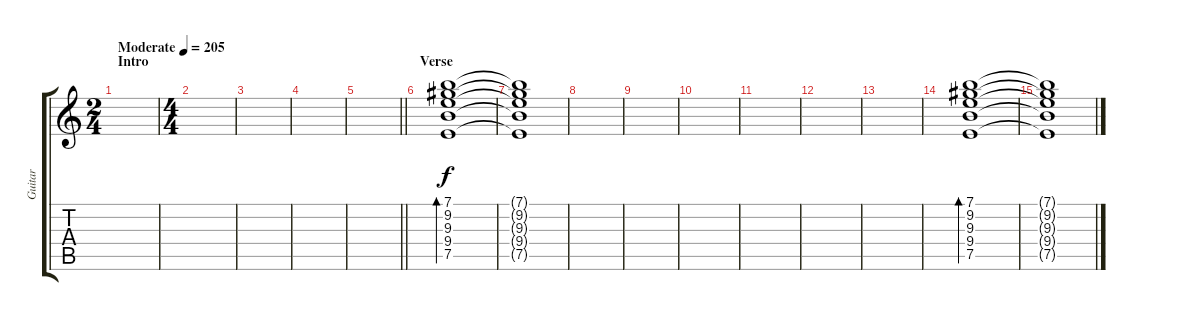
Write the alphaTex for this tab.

\track ("Guitar" "Guitar") {instrument electricguitarclean}
\staff {score tabs}
\tuning (E4 B3 G3 D3 A2 E2) {hide}
\ts (2 4)
\section ("" "Intro")
\tempo (205 "Moderate")
\clef g2
\ks c
|
\ts (4 4)
|
|
|
\barLineRight lightlight
|
\section ("" "Verse ")
(7.1 9.2 9.3 9.4 7.5).1{bd 120} |
(7.1{t} 9.2{t} 9.3{t} 9.4{t} 7.5{t}).1 |
|
|
|
|
|
|
(7.1 9.2 9.3 9.4 7.5).1{bd 120} |
(7.1{t} 9.2{t} 9.3{t} 9.4{t} 7.5{t}).1
